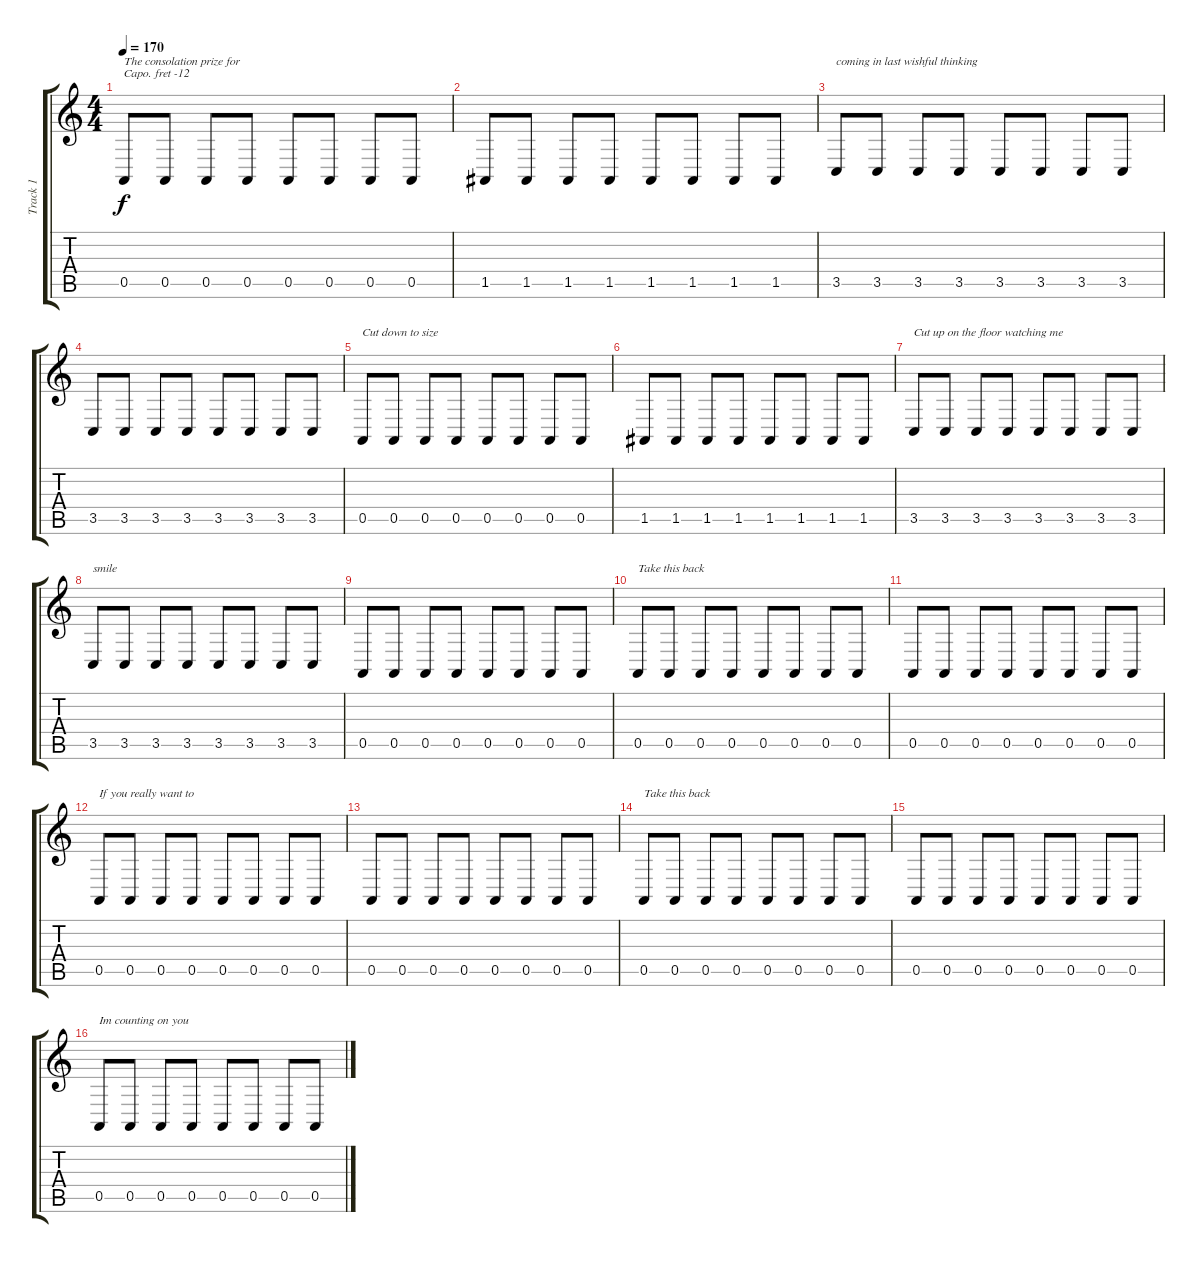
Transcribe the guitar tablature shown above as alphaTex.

\track ("Track 1" "Track 1") {instrument electricbassfinger}
\staff {score tabs}
\capo -12
\tuning (E4 B3 G3 D3 A2 E2) {hide}
\ts (4 4)
\tempo 170
\clef g2
\ks c
0.5.8{txt "The consolation prize for" dy f} 0.5.8 0.5.8 0.5.8 0.5.8 0.5.8 0.5.8 0.5.8 |
1.5.8 1.5.8 1.5.8 1.5.8 1.5.8 1.5.8 1.5.8 1.5.8 |
3.5.8{txt "coming in last wishful thinking"} 3.5.8 3.5.8 3.5.8 3.5.8 3.5.8 3.5.8 3.5.8 |
3.5.8 3.5.8 3.5.8 3.5.8 3.5.8 3.5.8 3.5.8 3.5.8 |
0.5.8{txt "Cut down to size"} 0.5.8 0.5.8 0.5.8 0.5.8 0.5.8 0.5.8 0.5.8 |
1.5.8 1.5.8 1.5.8 1.5.8 1.5.8 1.5.8 1.5.8 1.5.8 |
3.5.8{txt "Cut up on the floor watching me"} 3.5.8 3.5.8 3.5.8 3.5.8 3.5.8 3.5.8 3.5.8 |
3.5.8{txt "smile"} 3.5.8 3.5.8 3.5.8 3.5.8 3.5.8 3.5.8 3.5.8 |
0.5.8 0.5.8 0.5.8 0.5.8 0.5.8 0.5.8 0.5.8 0.5.8 |
0.5.8{txt "Take this back"} 0.5.8 0.5.8 0.5.8 0.5.8 0.5.8 0.5.8 0.5.8 |
0.5.8 0.5.8 0.5.8 0.5.8 0.5.8 0.5.8 0.5.8 0.5.8 |
0.5.8{txt "If you really want to"} 0.5.8 0.5.8 0.5.8 0.5.8 0.5.8 0.5.8 0.5.8 |
0.5.8 0.5.8 0.5.8 0.5.8 0.5.8 0.5.8 0.5.8 0.5.8 |
0.5.8{txt "Take this back"} 0.5.8 0.5.8 0.5.8 0.5.8 0.5.8 0.5.8 0.5.8 |
0.5.8 0.5.8 0.5.8 0.5.8 0.5.8 0.5.8 0.5.8 0.5.8 |
0.5.8{txt "Im counting on you"} 0.5.8 0.5.8 0.5.8 0.5.8 0.5.8 0.5.8 0.5.8
